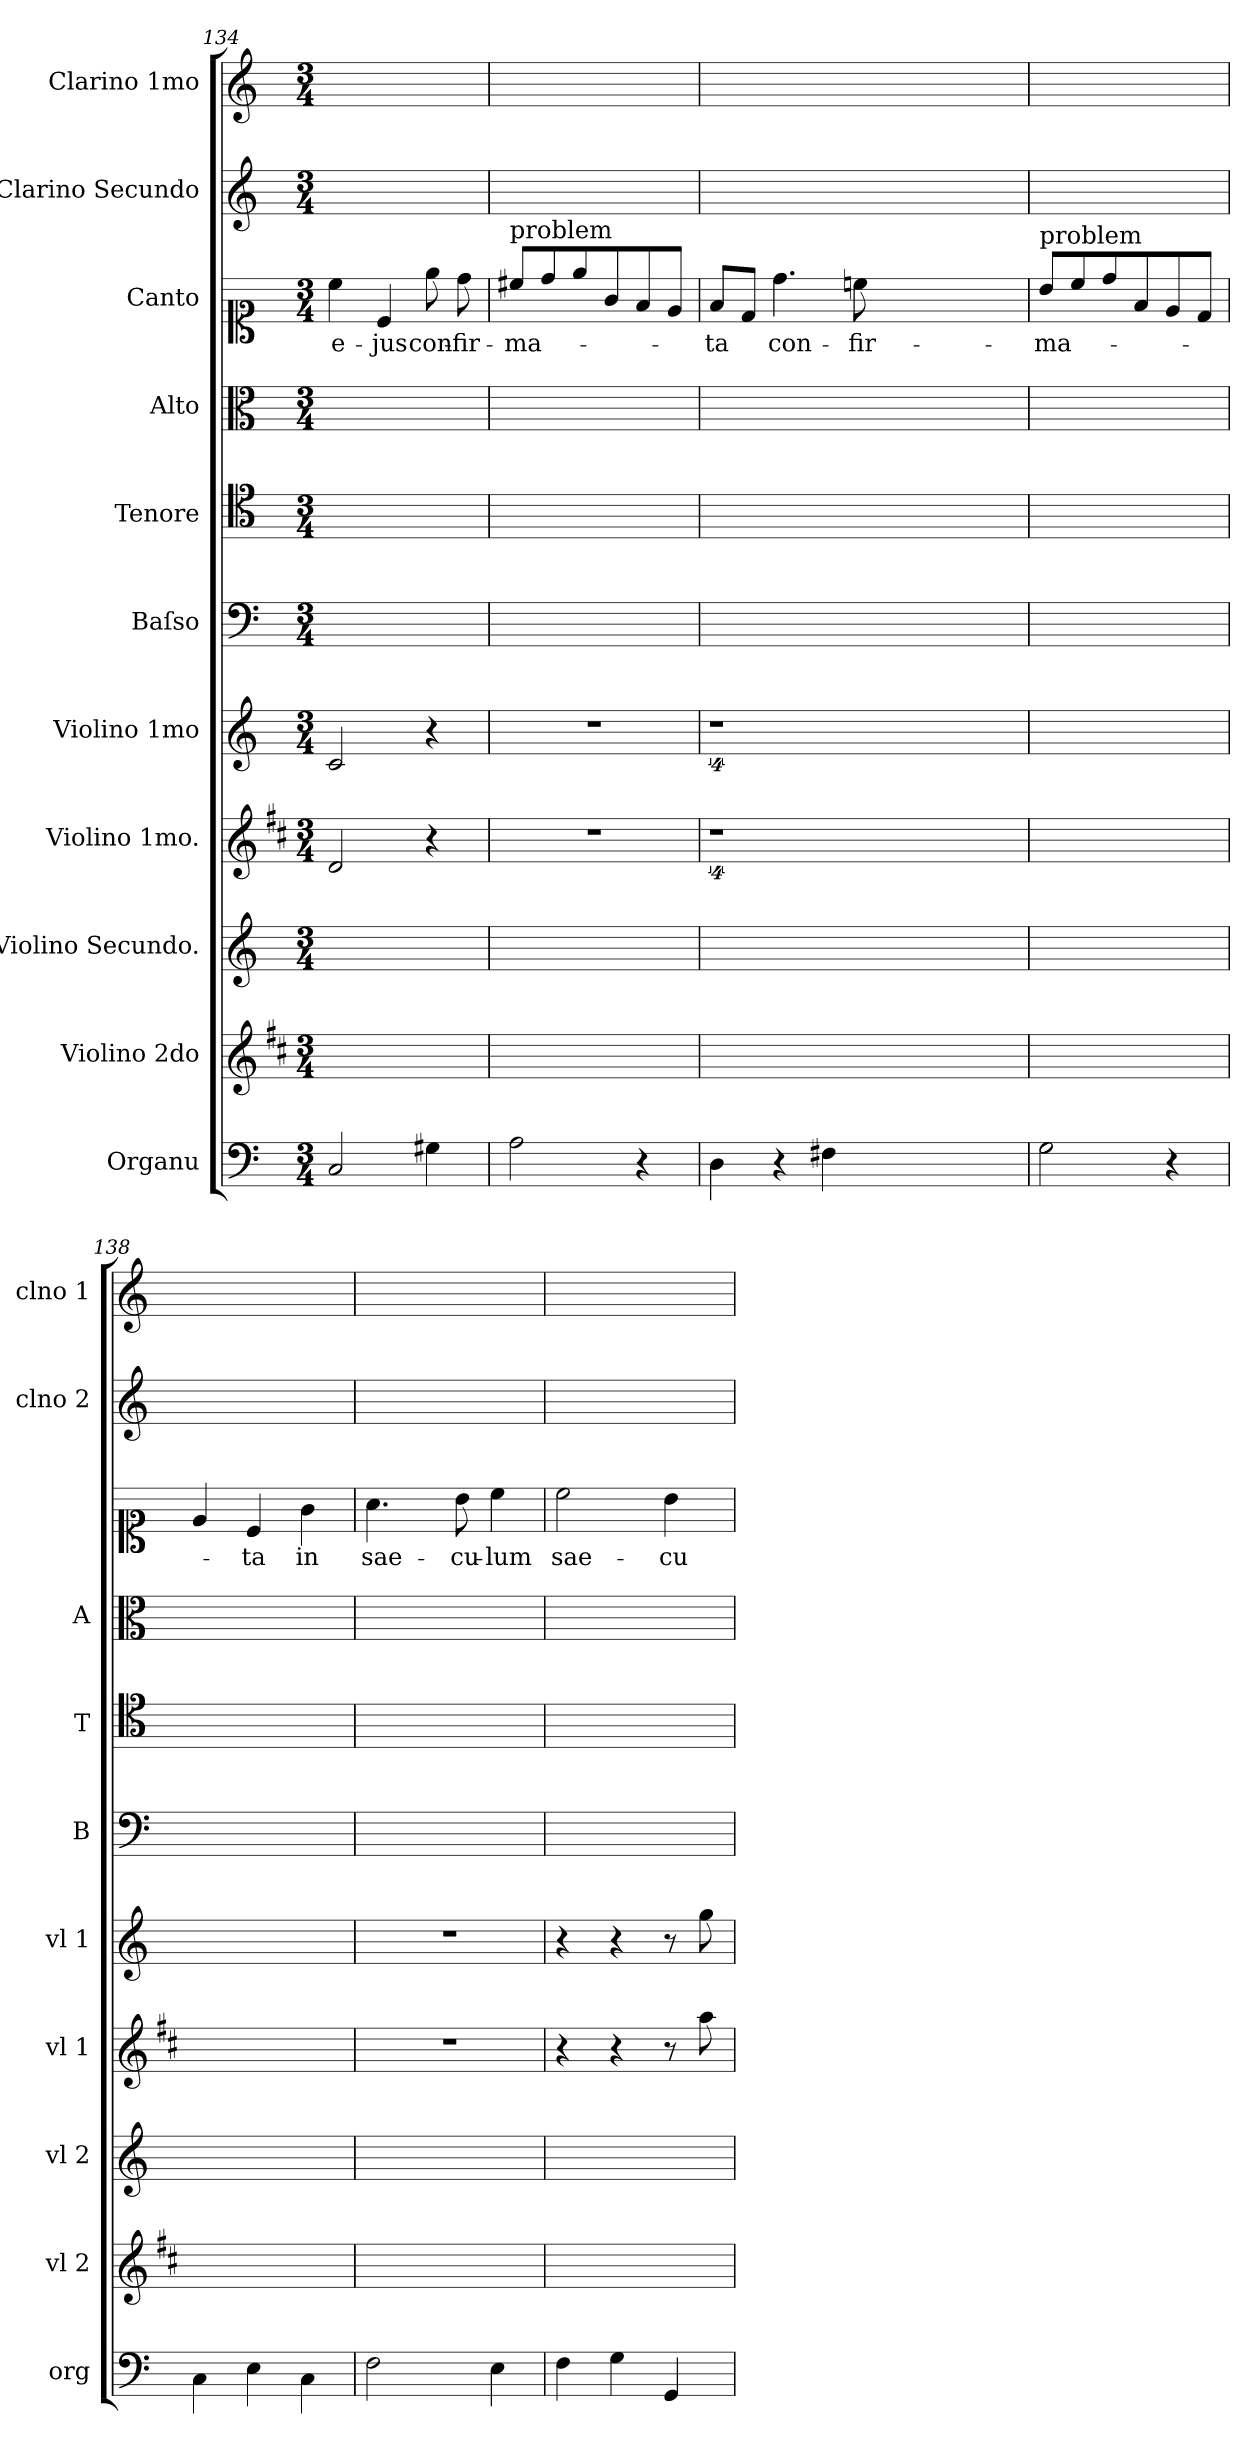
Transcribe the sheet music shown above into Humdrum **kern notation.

**kern	**kern	**kern	**kern	**kern	**kern	**kern	**kern	**kern	**text	**kern	**kern
*part11	*part10	*part9	*part8	*part7	*part6	*part5	*part4	*part3	*part3	*part2	*part1
*staff11	*staff10	*staff9	*staff8	*staff7	*staff6	*staff5	*staff4	*staff3	*staff3	*staff2	*staff1
*I"Organu	*I"Violino 2do	*I"Violino Secundo.	*I"Violino 1mo.	*I"Violino 1mo	*I"Baſso	*I"Tenore	*I"Alto	*I"Canto	*	*I"Clarino Secundo	*I"Clarino 1mo
*I'org	*I'vl 2	*I'vl 2	*I'vl 1	*I'vl 1	*I'B	*I'T	*I'A	*	*	*I'clno 2	*I'clno 1
*clefF4	*clefG2	*clefG2	*clefG2	*clefG2	*clefF4	*clefC4	*clefC3	*clefC1	*	*clefG2	*clefG2
*	*ITrd1c2	*	*ITrd1c2	*	*	*	*	*	*	*	*
*k[]	*k[]	*k[]	*k[]	*k[]	*k[]	*k[]	*k[]	*k[]	*	*k[]	*k[]
*C:	*C:	*C:	*C:	*C:	*C:	*C:	*C:	*C:	*	*C:	*C:
*M3/4	*M3/4	*M3/4	*M3/4	*M3/4	*M3/4	*M3/4	*M3/4	*M3/4	*	*M3/4	*M3/4
=134	=134	=134	=134	=134	=134	=134	=134	=134	=134	=134	=134
2C/	2.ryy	2.ryy	2c/	2c/	2.ryy	2.ryy	2.ryy	4cc\	e-	2.ryy	4ryy
.	.	.	.	.	.	.	.	4c/	-jus	.	4ryy
4G#X\	.	.	4r	4r	.	.	.	8ee\	con-	.	4ryy
.	.	.	.	.	.	.	.	8dd\	-fir-	.	.
=135	=135	=135	=135	=135	=135	=135	=135	=135	=135	=135	=135
!	!	!	!	!	!	!	!	!LO:TX:a:t=problem	!	!	!
2A\	2.ryy	2.ryy	2.r	2.r	2.ryy	2.ryy	2.ryy	8cc#X\L	-ma-	2.ryy	4ryy
.	.	.	.	.	.	.	.	8dd\	.	.	.
.	.	.	.	.	.	.	.	8ee\	.	.	4ryy
.	.	.	.	.	.	.	.	8g/	.	.	.
4r	.	.	.	.	.	.	.	8f/	.	.	4ryy
.	.	.	.	.	.	.	.	8e/J	.	.	.
=136	=136	=136	=136	=136	=136	=136	=136	=136	=136	=136	=136
4D\	2.ryy	2.ryy	4%9r	4%9r	2.ryy	2.ryy	2.ryy	8f/L	-ta	2.ryy	4ryy
.	.	.	.	.	.	.	.	8d/J	.	.	.
4r	.	.	.	.	.	.	.	4.dd\	con-	.	4ryy
4F#X\	.	.	.	.	.	.	.	.	.	.	4ryy
.	.	.	.	.	.	.	.	8ccn\	-fir-	.	.
1.ryy	1.ryy	1.ryy	.	.	1.ryy	1.ryy	1.ryy	1.ryy	.	1.ryy	1.ryy
=137	=137	=137	=137	=137	=137	=137	=137	=137	=137	=137	=137
!	!	!	!	!	!	!	!	!LO:TX:a:t=problem	!	!	!
2G\	2.ryy	2.ryy	2.ryy	2.ryy	2.ryy	2.ryy	2.ryy	8b\L	-ma-	2.ryy	4ryy
.	.	.	.	.	.	.	.	8cc\	.	.	.
.	.	.	.	.	.	.	.	8dd\	.	.	4ryy
.	.	.	.	.	.	.	.	8f/	.	.	.
4r	.	.	.	.	.	.	.	8e/	.	.	4ryy
.	.	.	.	.	.	.	.	8d/J	.	.	.
=138	=138	=138	=138	=138	=138	=138	=138	=138	=138	=138	=138
4C\	2.ryy	2.ryy	2.ryy	2.ryy	2.ryy	2.ryy	2.ryy	4e/	.	2.ryy	4ryy
4E\	.	.	.	.	.	.	.	4c/	-ta	.	4ryy
4C\	.	.	.	.	.	.	.	4g\	in	.	4ryy
=139	=139	=139	=139	=139	=139	=139	=139	=139	=139	=139	=139
2F\	2.ryy	2.ryy	2.r	2.r	2.ryy	2.ryy	2.ryy	4.a\	sae-	2.ryy	4ryy
.	.	.	.	.	.	.	.	.	.	.	4ryy
.	.	.	.	.	.	.	.	8b\	-cu-	.	.
4E\	.	.	.	.	.	.	.	4cc\	-lum	.	4ryy
=140	=140	=140	=140	=140	=140	=140	=140	=140	=140	=140	=140
4F\	2.ryy	2.ryy	4r	4r	2.ryy	2.ryy	2.ryy	2cc\	sae-	2.ryy	4ryy
4G\	.	.	4r	4r	.	.	.	.	.	.	4ryy
4GG/	.	.	8r	8r	.	.	.	4b\	-cu-	.	4ryy
.	.	.	8gg\	8gg\	.	.	.	.	.	.	.
=	=	=	=	=	=	=	=	=	=	=	=
*-	*-	*-	*-	*-	*-	*-	*-	*-	*-	*-	*-
